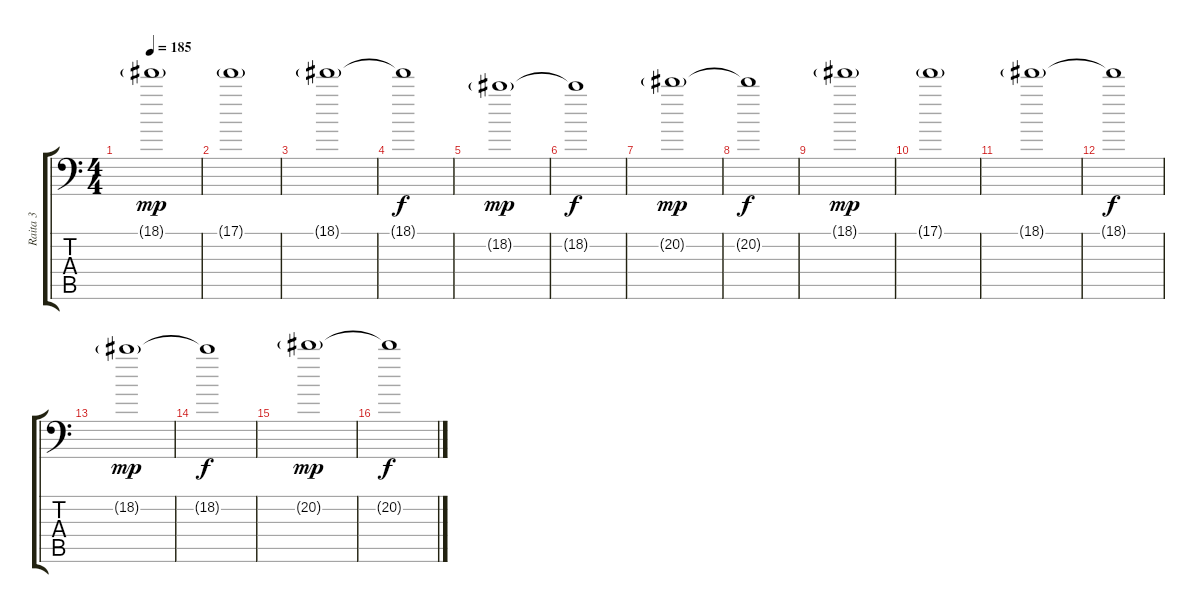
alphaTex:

\track ("Raita 3" "Raita 3") {instrument distortionguitar}
\staff {score tabs}
\tuning (C4 G3 Eb3 Bb2 F2 Bb1) {hide}
\ts (4 4)
\tempo 185
\clef f4
\ks c
18.1{g}.1{dy mp} |
17.1{g}.1 |
18.1{g}.1 |
18.1{t}.1{dy f} |
18.2{g}.1{dy mp} |
18.2{t}.1{dy f} |
20.2{g}.1{dy mp} |
20.2{t}.1{dy f} |
18.1{g}.1{dy mp} |
17.1{g}.1 |
18.1{g}.1 |
18.1{t}.1{dy f} |
18.2{g}.1{dy mp} |
18.2{t}.1{dy f} |
20.2{g}.1{dy mp} |
20.2{t}.1{dy f}
